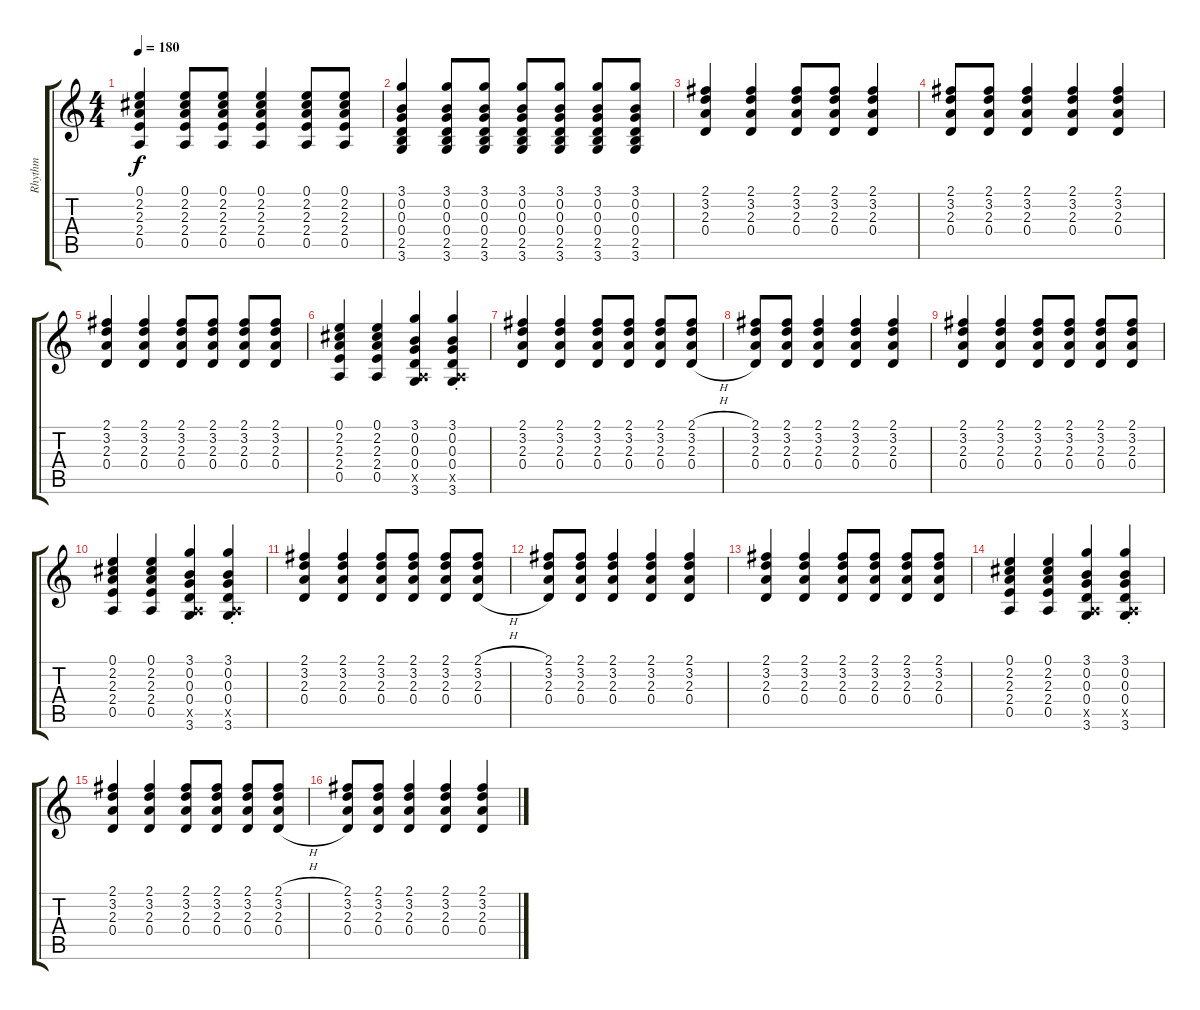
\track ("Rhythm" "Rhythm") {instrument acousticguitarsteel}
\staff {score tabs}
\tuning (E4 B3 G3 D3 A2 E2) {hide}
\ts (4 4)
\tempo 180
\clef g2
\ks c
(0.1 2.2 2.3 2.4 0.5).4{dy f} (0.1 2.2 2.3 2.4 0.5).8 (0.1 2.2 2.3 2.4 0.5).8 (0.1 2.2 2.3 2.4 0.5).4 (0.1 2.2 2.3 2.4 0.5).8 (0.1 2.2 2.3 2.4 0.5).8 |
(3.1 0.2 0.3 0.4 2.5 3.6).4 (3.1 0.2 0.3 0.4 2.5 3.6).8 (3.1 0.2 0.3 0.4 2.5 3.6).8 (3.1 0.2 0.3 0.4 2.5 3.6).8 (3.1 0.2 0.3 0.4 2.5 3.6).8 (3.1 0.2 0.3 0.4 2.5 3.6).8 (3.1 0.2 0.3 0.4 2.5 3.6).8 |
(2.1 3.2 2.3 0.4).4{beam Up} (2.1 3.2 2.3 0.4).4{beam Up} (2.1 3.2 2.3 0.4).8{beam Up} (2.1 3.2 2.3 0.4).8{beam Up} (2.1 3.2 2.3 0.4).4{beam Up} |
(2.1 3.2 2.3 0.4).8{beam Up} (2.1 3.2 2.3 0.4).8{beam Up} (2.1 3.2 2.3 0.4).4{beam Up} (2.1 3.2 2.3 0.4).4{beam Up} (2.1 3.2 2.3 0.4).4{beam Up} |
(2.1 3.2 2.3 0.4).4{beam Up} (2.1 3.2 2.3 0.4).4{beam Up} (2.1 3.2 2.3 0.4).8{beam Up} (2.1 3.2 2.3 0.4).8{beam Up} (2.1 3.2 2.3 0.4).8{beam Up} (2.1 3.2 2.3 0.4).8{beam Up} |
(0.1 2.2 2.3 2.4 0.5).4 (0.1 2.2 2.3 2.4 0.5).4 (3.1 0.2 0.3 0.4 0.5{x} 3.6).4 (3.1 0.2 0.3 0.4{st} 0.5{x} 3.6).4 |
(2.1 3.2 2.3 0.4).4{beam Up} (2.1 3.2 2.3 0.4).4{beam Up} (2.1 3.2 2.3 0.4).8{beam Up} (2.1 3.2 2.3 0.4).8{beam Up} (2.1 3.2 2.3 0.4).8{beam Up} (2.1{h} 3.2{h} 2.3{h} 0.4{h}).8{beam Up} |
(2.1 3.2 2.3 0.4).8 (2.1 3.2 2.3 0.4).8 (2.1 3.2 2.3 0.4).4 (2.1 3.2 2.3 0.4).4 (2.1 3.2 2.3 0.4).4 |
(2.1 3.2 2.3 0.4).4{beam Up} (2.1 3.2 2.3 0.4).4{beam Up} (2.1 3.2 2.3 0.4).8{beam Up} (2.1 3.2 2.3 0.4).8{beam Up} (2.1 3.2 2.3 0.4).8{beam Up} (2.1 3.2 2.3 0.4).8{beam Up} |
(0.1 2.2 2.3 2.4 0.5).4 (0.1 2.2 2.3 2.4 0.5).4 (3.1 0.2 0.3 0.4 0.5{x} 3.6).4 (3.1 0.2 0.3 0.4{st} 0.5{x} 3.6).4 |
(2.1 3.2 2.3 0.4).4{beam Up} (2.1 3.2 2.3 0.4).4{beam Up} (2.1 3.2 2.3 0.4).8{beam Up} (2.1 3.2 2.3 0.4).8{beam Up} (2.1 3.2 2.3 0.4).8{beam Up} (2.1{h} 3.2{h} 2.3{h} 0.4{h}).8{beam Up} |
(2.1 3.2 2.3 0.4).8 (2.1 3.2 2.3 0.4).8 (2.1 3.2 2.3 0.4).4 (2.1 3.2 2.3 0.4).4 (2.1 3.2 2.3 0.4).4 |
(2.1 3.2 2.3 0.4).4{beam Up} (2.1 3.2 2.3 0.4).4{beam Up} (2.1 3.2 2.3 0.4).8{beam Up} (2.1 3.2 2.3 0.4).8{beam Up} (2.1 3.2 2.3 0.4).8{beam Up} (2.1 3.2 2.3 0.4).8{beam Up} |
(0.1 2.2 2.3 2.4 0.5).4 (0.1 2.2 2.3 2.4 0.5).4 (3.1 0.2 0.3 0.4 0.5{x} 3.6).4 (3.1 0.2 0.3 0.4{st} 0.5{x} 3.6).4 |
(2.1 3.2 2.3 0.4).4{beam Up} (2.1 3.2 2.3 0.4).4{beam Up} (2.1 3.2 2.3 0.4).8{beam Up} (2.1 3.2 2.3 0.4).8{beam Up} (2.1 3.2 2.3 0.4).8{beam Up} (2.1{h} 3.2{h} 2.3{h} 0.4{h}).8{beam Up} |
(2.1 3.2 2.3 0.4).8 (2.1 3.2 2.3 0.4).8 (2.1 3.2 2.3 0.4).4 (2.1 3.2 2.3 0.4).4 (2.1 3.2 2.3 0.4).4
